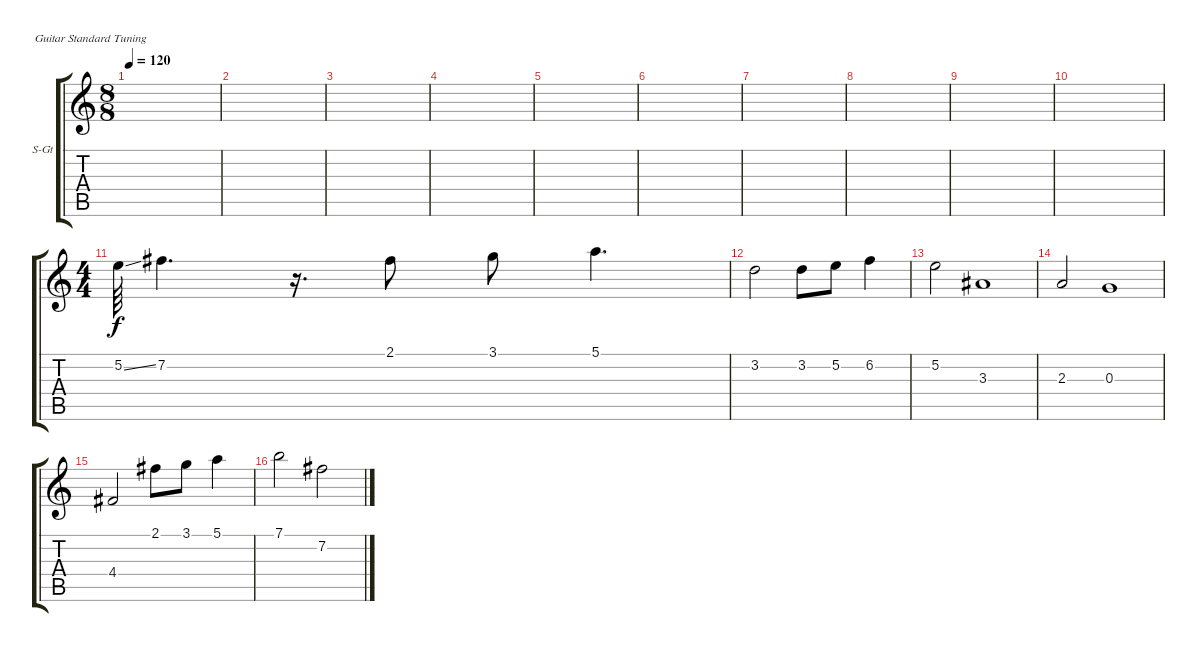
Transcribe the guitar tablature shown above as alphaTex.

\defaultSystemsLayout 4
\bracketExtendMode groupsimilarinstruments
\firstSystemTrackNameOrientation horizontal
\otherSystemsTrackNameOrientation horizontal
\track ("Steel Guitar" "S-Gt") {instrument acousticguitarsteel}
\staff {score tabs}
\tuning (E4 B3 G3 D3 A2 E2)
\ts (8 8)
\tempo 120
\clef g2
\ks c
|
|
|
|
|
|
|
|
|
|
\ts (4 4)
5.2{ss}.64 7.2.4{d} r.16{d} 2.1.8 3.1.8 5.1.4{d} |
3.2.2 3.2.8 5.2.8 6.2.4 |
5.2.2 3.3.1 |
2.3.2 0.3.1 |
4.4.2 2.1.8 3.1.8 5.1.4 |
7.1.2 7.2.2
